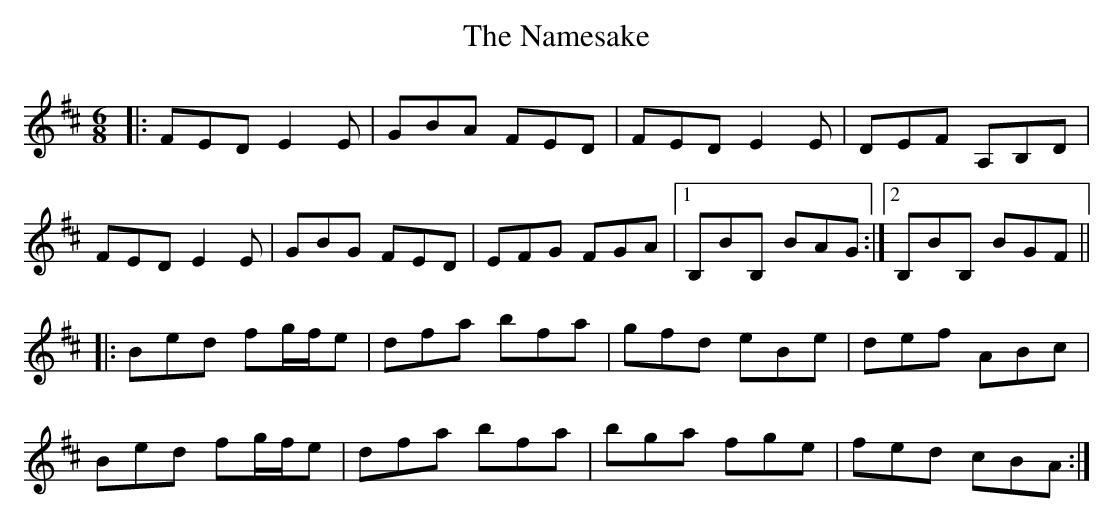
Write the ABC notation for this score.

X:1
T: The Namesake
M: 6/8
L: 1/8
K: Bmin
|:FED E2E|GBA FED|FED E2E|DEF A,B,D|
FED E2E|GBG FED|EFG FGA|1 B,BB, BAG:|2 B,BB, BGF||
|:Bed fg/f/e|dfa bfa|gfd eBe|def ABc|
Bed fg/f/e|dfa bfa|bga fge|fed cBA:|
